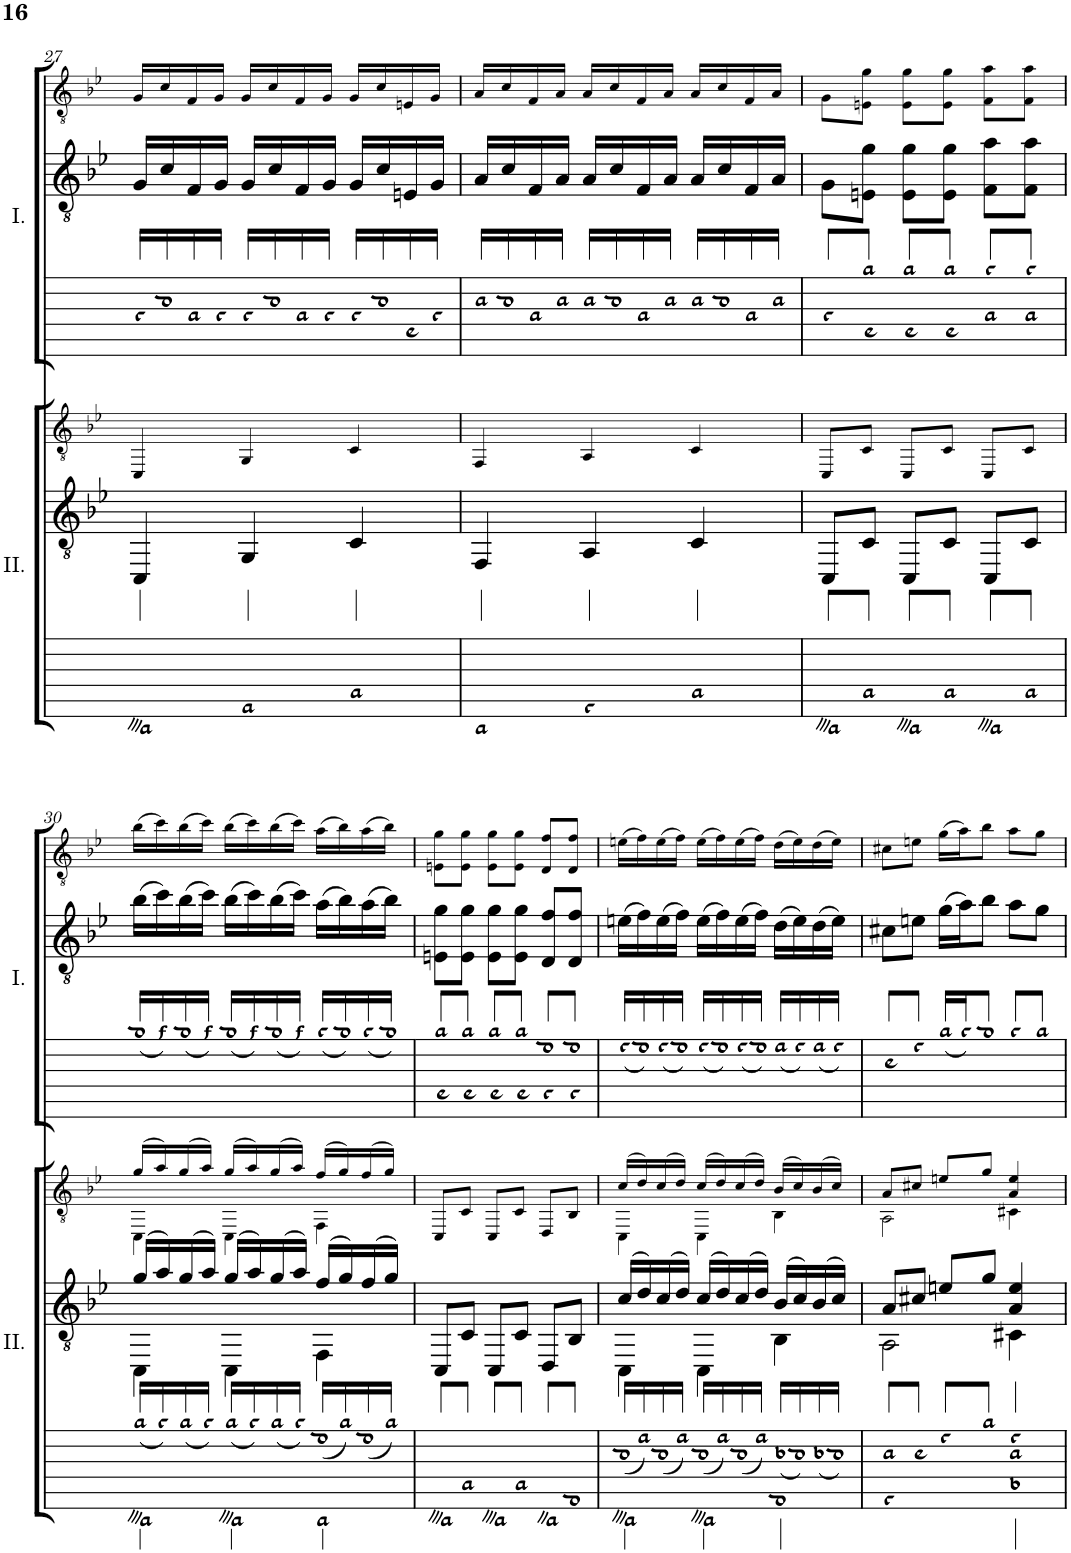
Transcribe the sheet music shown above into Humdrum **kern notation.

**kern	**kern	**kern	**kern	**kern	**kern
*part2	*part2	*part2	*part1	*part1	*part1
*staff6	*staff5	*staff4	*staff3	*staff2	*staff1
*I"II.	*	*	*I"I.	*	*
*I'II.	*	*	*I'I.	*	*
!!LO:PB:g=z
*	*clefGv2	*clefGv2	*	*clefGv2	*clefGv2
*k[b-e-]	*k[b-e-]	*k[b-e-]	*k[b-e-]	*k[b-e-]	*k[b-e-]
*M3/4	*M3/4	*M3/4	*M3/4	*M3/4	*M3/4
=27	=27	=27	=27	=27	=27
4CC/	4CC/	4CC/	16G/LL	16G/LL	16G/LL
.	.	.	16c/	16c/	16c/
.	.	.	16F/	16F/	16F/
.	.	.	16G/JJ	16G/JJ	16G/JJ
4GG/	4GG/	4GG/	16G/LL	16G/LL	16G/LL
.	.	.	16c/	16c/	16c/
.	.	.	16F/	16F/	16F/
.	.	.	16G/JJ	16G/JJ	16G/JJ
4C/	4C/	4C/	16G/LL	16G/LL	16G/LL
.	.	.	16c/	16c/	16c/
.	.	.	16E#X/	16En/	16En/
.	.	.	16G/JJ	16G/JJ	16G/JJ
=28	=28	=28	=28	=28	=28
4FF/	4FF/	4FF/	16A/LL	16A/LL	16A/LL
.	.	.	16c/	16c/	16c/
.	.	.	16F/	16F/	16F/
.	.	.	16A/JJ	16A/JJ	16A/JJ
4AA/	4AA/	4AA/	16A/LL	16A/LL	16A/LL
.	.	.	16c/	16c/	16c/
.	.	.	16F/	16F/	16F/
.	.	.	16A/JJ	16A/JJ	16A/JJ
4C/	4C/	4C/	16A/LL	16A/LL	16A/LL
.	.	.	16c/	16c/	16c/
.	.	.	16F/	16F/	16F/
.	.	.	16A/JJ	16A/JJ	16A/JJ
=29	=29	=29	=29	=29	=29
8CC/L	8CC/L	8CC/L	8G/L	8G\L	8G\L
8C/J	8C/J	8C/J	8E#X/ 8g/J	8En\ 8g\J	8En\ 8g\J
8CC/L	8CC/L	8CC/L	8E/ 8g/L	8E\ 8g\L	8E\ 8g\L
8C/J	8C/J	8C/J	8E/ 8g/J	8E\ 8g\J	8E\ 8g\J
8CC/L	8CC/L	8CC/L	8F/ 8a/L	8F\ 8a\L	8F\ 8a\L
8C/J	8C/J	8C/J	8F/ 8a/J	8F\ 8a\J	8F\ 8a\J
!!LO:LB:g=z
=30	=30	=30	=30	=30	=30
*^	*^	*^	*	*	*
4CC\	16g/LL	16g/LL	4CC\	(16g/LL	4CC\	16b-/LL	16b-\LL	(16b-\LL
.	16a/	16a/	.	16a/)	.	16cc/	16cc\	16cc\)
.	16g/	16g/	.	(16g/	.	16b-/	16b-\	(16b-\
.	16a/JJ	16a/JJ	.	16a/JJ)	.	16cc/JJ	16cc\JJ	16cc\JJ)
4CC\	16g/LL	16g/LL	4CC\	(16g/LL	4CC\	16b-/LL	16b-\LL	(16b-\LL
.	16a/	16a/	.	16a/)	.	16cc/	16cc\	16cc\)
.	16g/	16g/	.	(16g/	.	16b-/	16b-\	(16b-\
.	16a/JJ	16a/JJ	.	16a/JJ)	.	16cc/JJ	16cc\JJ	16cc\JJ)
4FF\	16f/LL	16f/LL	4FF\	(16f/LL	4FF\	16a/LL	16a\LL	(16a\LL
.	16g/	16g/	.	16g/)	.	16b-/	16b-\	16b-\)
.	16f/	16f/	.	(16f/	.	16a/	16a\	(16a\
.	16g/JJ	16g/JJ	.	16g/JJ)	.	16b-/JJ	16b-\JJ	16b-\JJ)
*v	*v	*	*	*	*	*	*	*
*	*v	*v	*	*	*	*	*
*	*	*v	*v	*	*	*
=31	=31	=31	=31	=31	=31
8CC/L	8CC/L	8CC/L	8E#X/ 8g/L	8En\ 8g\L	8En\ 8g\L
8C/J	8C/J	8C/J	8E/ 8g/J	8E\ 8g\J	8E\ 8g\J
8CC/L	8CC/L	8CC/L	8E/ 8g/L	8E\ 8g\L	8E\ 8g\L
8C/J	8C/J	8C/J	8E/ 8g/J	8E\ 8g\J	8E\ 8g\J
8DD/L	8DD/L	8DD/L	8D/ 8f/L	8D/ 8f/L	8D/ 8f/L
8BB-/J	8BB-/J	8BB-/J	8D/ 8f/J	8D/ 8f/J	8D/ 8f/J
=32	=32	=32	=32	=32	=32
*^	*^	*^	*	*	*
4CC\	16c/LL	16c/LL	4CC\	(16c/LL	4CC\	16e#X/LL	16en\LL	(16en\LL
.	16d/	16d/	.	16d/)	.	16f/	16f\	16f\)
.	16c/	16c/	.	(16c/	.	16e/	16e\	(16e\
.	16d/JJ	16d/JJ	.	16d/JJ)	.	16f/JJ	16f\JJ	16f\JJ)
4CC\	16c/LL	16c/LL	4CC\	(16c/LL	4CC\	16e/LL	16e\LL	(16e\LL
.	16d/	16d/	.	16d/)	.	16f/	16f\	16f\)
.	16c/	16c/	.	(16c/	.	16e/	16e\	(16e\
.	16d/JJ	16d/JJ	.	16d/JJ)	.	16f/JJ	16f\JJ	16f\JJ)
4BB-\	16B-/LL	16B-/LL	4BB-\	(16B-/LL	4BB-\	16d/LL	16d\LL	(16d\LL
.	16c/	16c/	.	16c/)	.	16e/	16e\	16e\)
.	16B-/	16B-/	.	(16B-/	.	16d/	16d\	(16d\
.	16c/JJ	16c/JJ	.	16c/JJ)	.	16e/JJ	16e\JJ	16e\JJ)
=33	=33	=33	=33	=33	=33	=33	=33	=33
2AA	8A/L	8A/L	2AA\	8A/L	2AA\	8c#X/L	8c#X\L	8c#X\L
.	8c#X/J	8c#X/J	.	8c#X/J	.	8e#X/J	8en\J	8en\J
.	8e#X/L	8en/L	.	8en/L	.	16g/LL	16g\LL	(16g\LL
.	.	.	.	.	.	16a/J	16a\J	16a\J)
.	8g/J	8g/J	.	8g/J	.	8b-/J	8b-\J	8b-\J
4C#X\	4A/ 4e/	4A/ 4e/	4C#X\	4A/ 4e/	4C#X\	8a/L	8a\L	8a\L
.	.	.	.	.	.	8g/J	8g\J	8g\J
*v	*v	*	*	*	*	*	*	*
*	*v	*v	*	*	*	*	*
*	*	*v	*v	*	*	*
=	=	=	=	=	=
*-	*-	*-	*-	*-	*-
